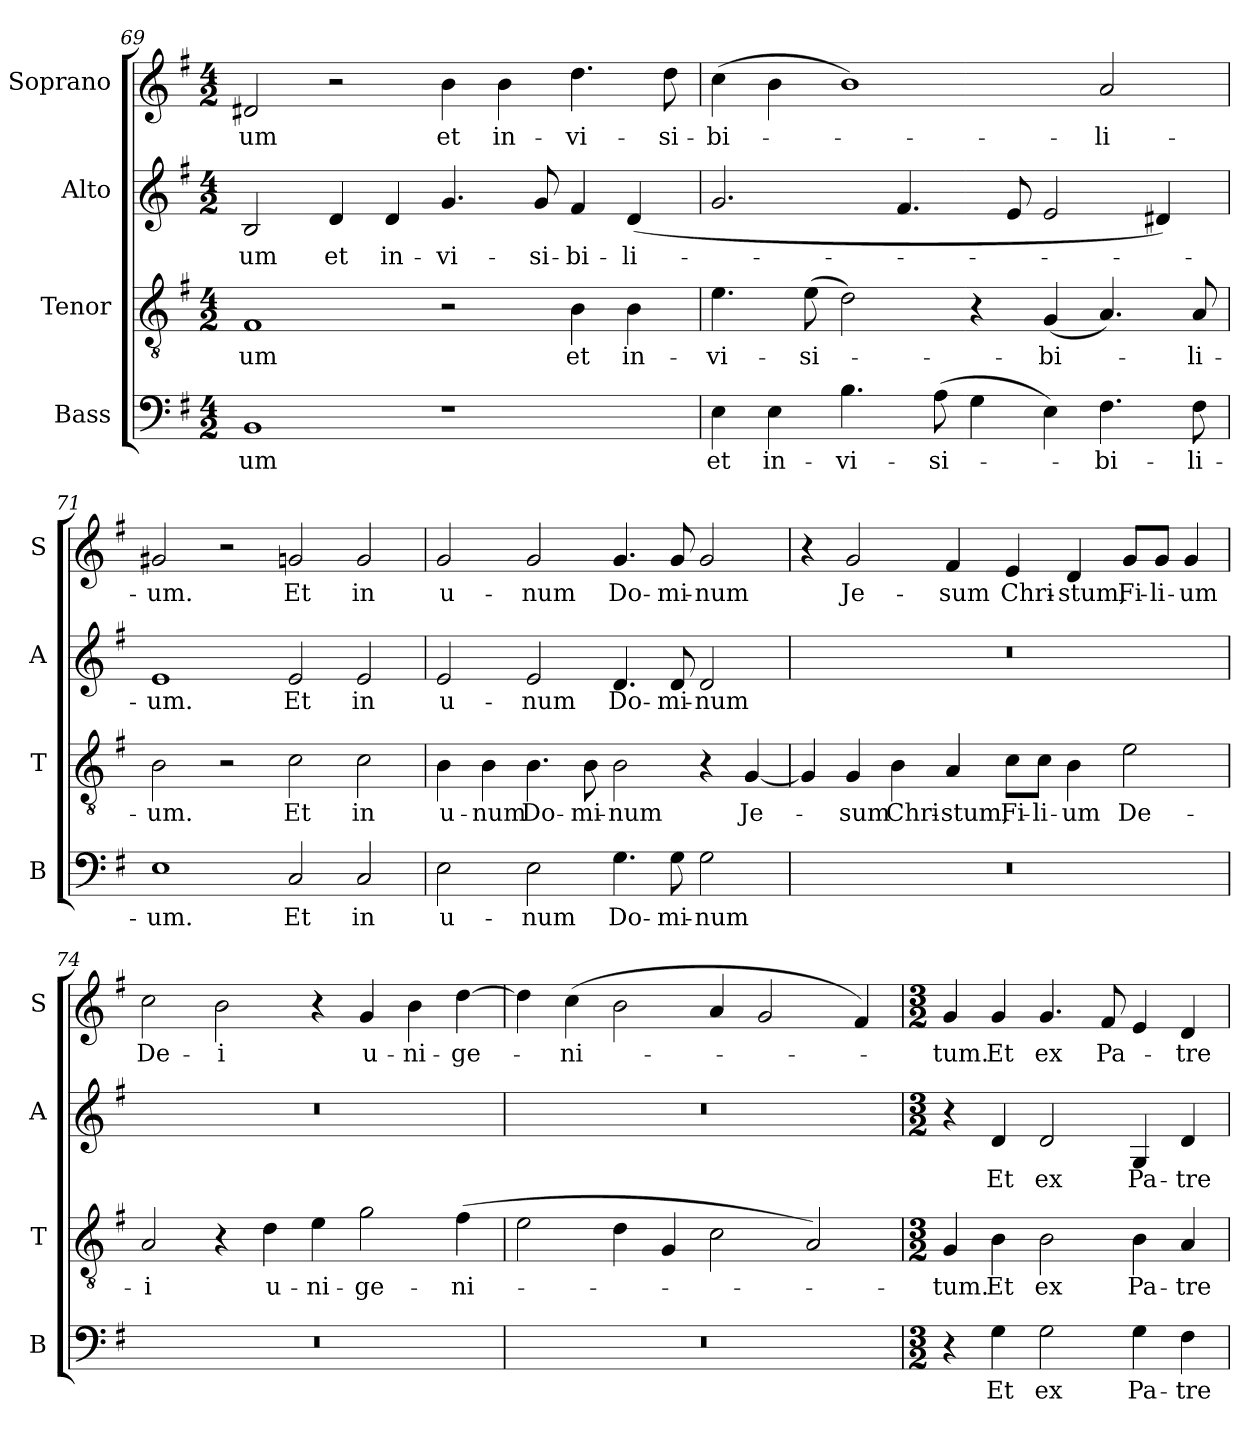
**kern	**text	**kern	**text	**kern	**text	**kern	**text
*part4	*part4	*part3	*part3	*part2	*part2	*part1	*part1
*staff4	*staff4	*staff3	*staff3	*staff2	*staff2	*staff1	*staff1
*I"Bass	*	*I"Tenor	*	*I"Alto	*	*I"Soprano	*
*I'B	*	*I'T	*	*I'A	*	*I'S	*
!!LO:LB:g=z
*clefF4	*	*clefGv2	*	*clefG2	*	*clefG2	*
*k[f#]	*	*k[f#]	*	*k[f#]	*	*k[f#]	*
*G:	*	*G:	*	*G:	*	*G:	*
*M4/2	*	*M4/2	*	*M4/2	*	*M4/2	*
=69	=69	=69	=69	=69	=69	=69	=69
1BB	-um	1F#	-um	2B/	-um	2d#X/	-um
.	.	.	.	4d/	et	2r	.
.	.	.	.	4d/	in-	.	.
1r	.	2r	.	4.g/	-vi-	4b\	et
.	.	.	.	.	.	4b\	in-
.	.	.	.	8g/	-si-	.	.
.	.	4B\	et	4f#/	-bi-	4.dd\	-vi-
.	.	4B\	in-	(4d/	-li-	.	.
.	.	.	.	.	.	8dd\	-si-
=70	=70	=70	=70	=70	=70	=70	=70
4E\	et	4.e\	-vi-	2.g/	.	(4cc\	-bi-
4E\	in-	.	.	.	.	4b\	.
.	.	(8e\	-si-	.	.	.	.
4.B\	-vi-	2d\)	.	.	.	1b)	.
.	.	.	.	4.f#/	.	.	.
(8A\	-si-	.	.	.	.	.	.
4G\	.	4r	.	.	.	.	.
.	.	.	.	8e/	.	.	.
4E\)	.	(4G/	-bi-	2e/	.	.	.
4.F#\	-bi-	4.A/)	.	.	.	2a/	-li-
.	.	.	.	4d#X/)	.	.	.
8F#\	-li-	8A/	-li-	.	.	.	.
=71	=71	=71	=71	=71	=71	=71	=71
1E	-um.	2B\	-um.	1e	-um.	2g#X/	-um.
.	.	2r	.	.	.	2r	.
2C/	Et	2c\	Et	2e/	Et	2gn/	Et
2C/	in	2c\	in	2e/	in	2g/	in
!!LO:PB:g=z
=72	=72	=72	=72	=72	=72	=72	=72
2E\	u-	4B\	u-	2e/	u-	2g/	u-
.	.	4B\	-num	.	.	.	.
2E\	-num	4.B\	Do-	2e/	-num	2g/	-num
.	.	8B\	-mi-	.	.	.	.
4.G\	Do-	2B\	-num	4.d/	Do-	4.g/	Do-
8G\	-mi-	.	.	8d/	-mi-	8g/	-mi-
2G\	-num	4r	.	2d/	-num	2g/	-num
.	.	[4G/	Je-	.	.	.	.
=73	=73	=73	=73	=73	=73	=73	=73
0r	.	4G/]	.	0r	.	4r	.
.	.	4G/	-sum	.	.	2g/	Je-
.	.	4B\	Chri-	.	.	.	.
.	.	4A/	-stum,	.	.	4f#/	-sum
.	.	8c\L	Fi-	.	.	4e/	Chri-
.	.	8c\J	-li-	.	.	.	.
.	.	4B\	-um	.	.	4d/	-stum,
.	.	2e\	De-	.	.	8g/L	Fi-
.	.	.	.	.	.	8g/J	-li-
.	.	.	.	.	.	4g/	-um
=74	=74	=74	=74	=74	=74	=74	=74
0r	.	2A/	-i	0r	.	2cc\	De-
.	.	4r	.	.	.	2b\	-i
.	.	4d\	u-	.	.	.	.
.	.	4e\	-ni-	.	.	4r	.
.	.	2g\	-ge-	.	.	4g/	u-
.	.	.	.	.	.	4b\	-ni-
.	.	(4f#\	-ni-	.	.	[4dd\	-ge-
!!LO:LB:g=z
=75	=75	=75	=75	=75	=75	=75	=75
0r	.	2e\	.	0r	.	4dd\]	.
.	.	.	.	.	.	(4cc\	-ni-
.	.	4d\	.	.	.	2b\	.
.	.	4G/	.	.	.	.	.
.	.	2c\	.	.	.	4a/	.
.	.	.	.	.	.	2g/	.
.	.	2A/)	.	.	.	.	.
.	.	.	.	.	.	4f#/)	.
=76	=76	=76	=76	=76	=76	=76	=76
*M3/2	*	*M3/2	*	*M3/2	*	*M3/2	*
4r	.	4G/	-tum.	4r	.	4g/	-tum.
4G\	Et	4B\	Et	4d/	Et	4g/	Et
2G\	ex	2B\	ex	2d/	ex	4.g/	ex
.	.	.	.	.	.	8f#/	Pa-
4G\	Pa-	4B\	Pa-	4G/	Pa-	4e/	.
4F#\	-tre	4A/	-tre	4d/	-tre	4d/	-tre
=	=	=	=	=	=	=	=
*-	*-	*-	*-	*-	*-	*-	*-
